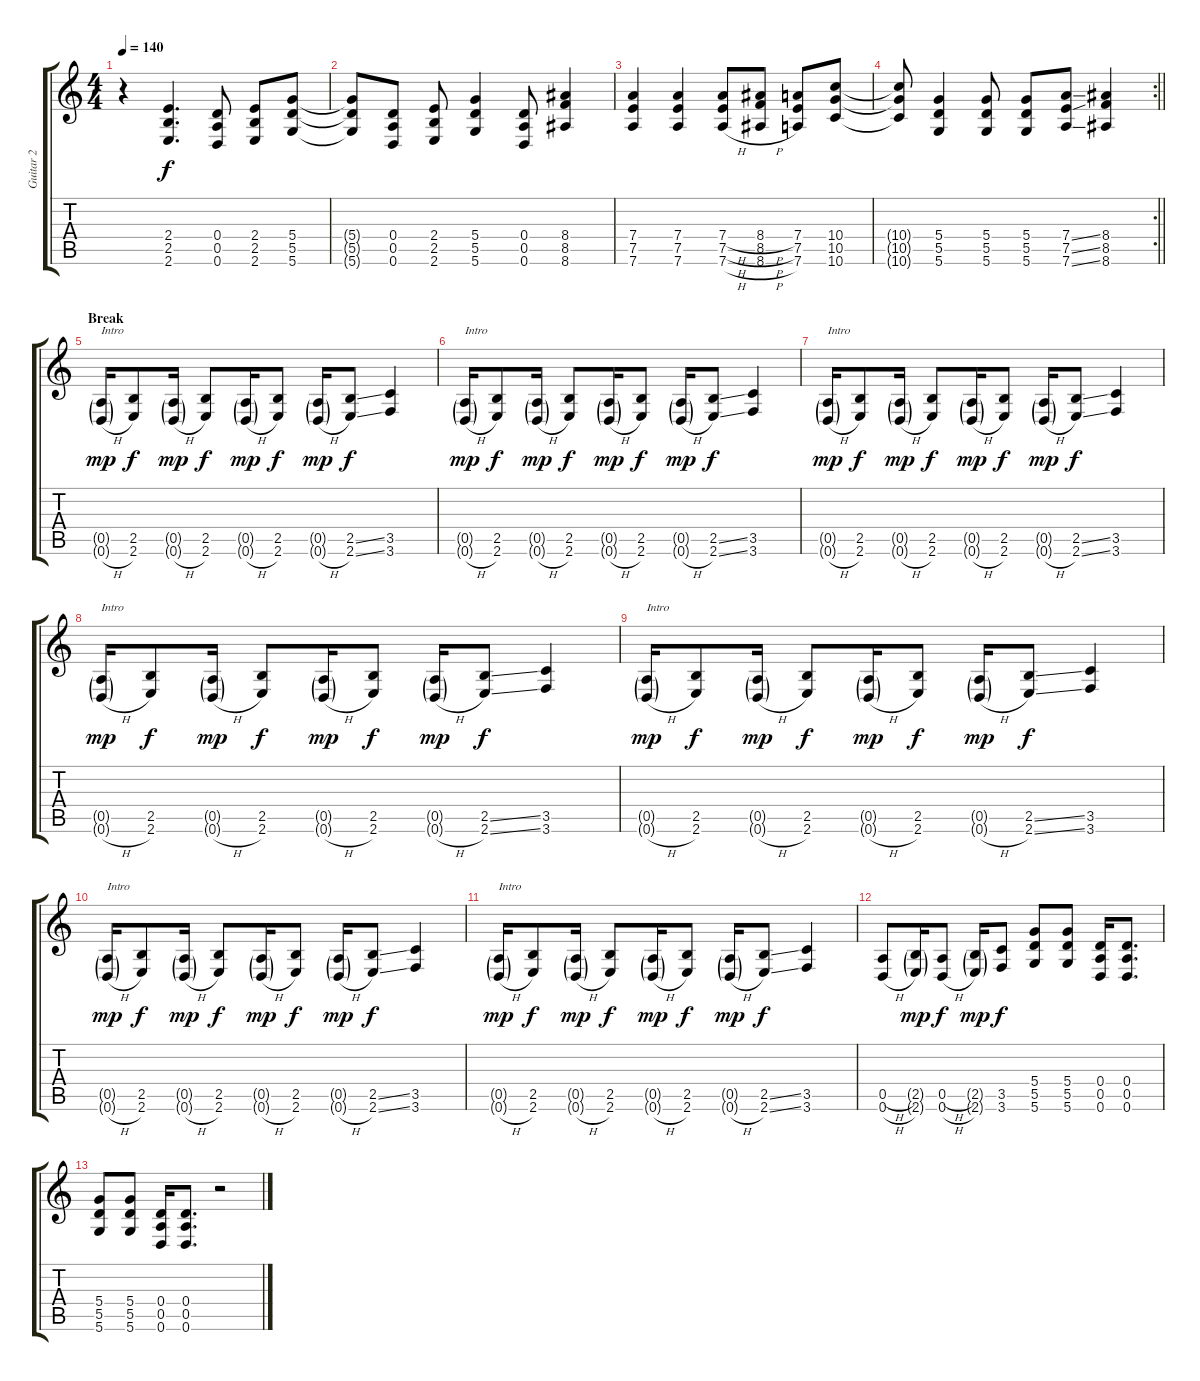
\track ("Guitar 2" "Guitar 2") {instrument distortionguitar}
\staff {score tabs}
\tuning (E4 B3 G3 D3 A2 D2) {hide}
\ts (4 4)
\tempo 140
\clef g2
\ks c
r.4{dy f} (2.4 2.5 2.6).4{d} (0.4 0.5 0.6).8 (2.4 2.5 2.6).8 (5.4 5.5 5.6).8 |
(5.4{t} 5.5{t} 5.6{t}).8 (0.4 0.5 0.6).8 (2.4 2.5 2.6).8 (5.4 5.5 5.6).4 (0.4 0.5 0.6).8 (8.4 8.5 8.6).4 |
(7.4 7.5 7.6).4 (7.4 7.5 7.6).4 (7.4{h} 7.5{h} 7.6{h}).8 (8.4{h} 8.5{h} 8.6{h}).8 (7.4 7.5 7.6).8 (10.4 10.5 10.6).8 |
\rc 2
\barLineRight lightlight
(10.4{t} 10.5{t} 10.6{t}).8 (5.4 5.5 5.6).4 (5.4 5.5 5.6).8 (5.4 5.5 5.6).8 (7.4{ss} 7.5{ss} 7.6{ss}).8 (8.4 8.5 8.6).4 |
\section ("" "Break")
(0.5{g} 0.6{h g}).16{txt "Intro" dy mp} (2.5 2.6).8{dy f} (0.5{g} 0.6{h g}).16{dy mp} (2.5 2.6).8{dy f} (0.5{g} 0.6{h g}).16{dy mp} (2.5 2.6).8{dy f} (0.5{g} 0.6{h g}).16{dy mp} (2.5{ss} 2.6{ss}).8{dy f} (3.5 3.6).4 |
(0.5{g} 0.6{h g}).16{txt "Intro" dy mp} (2.5 2.6).8{dy f} (0.5{g} 0.6{h g}).16{dy mp} (2.5 2.6).8{dy f} (0.5{g} 0.6{h g}).16{dy mp} (2.5 2.6).8{dy f} (0.5{g} 0.6{h g}).16{dy mp} (2.5{ss} 2.6{ss}).8{dy f} (3.5 3.6).4 |
(0.5{g} 0.6{h g}).16{txt "Intro" dy mp} (2.5 2.6).8{dy f} (0.5{g} 0.6{h g}).16{dy mp} (2.5 2.6).8{dy f} (0.5{g} 0.6{h g}).16{dy mp} (2.5 2.6).8{dy f} (0.5{g} 0.6{h g}).16{dy mp} (2.5{ss} 2.6{ss}).8{dy f} (3.5 3.6).4 |
(0.5{g} 0.6{h g}).16{txt "Intro" dy mp} (2.5 2.6).8{dy f} (0.5{g} 0.6{h g}).16{dy mp} (2.5 2.6).8{dy f} (0.5{g} 0.6{h g}).16{dy mp} (2.5 2.6).8{dy f} (0.5{g} 0.6{h g}).16{dy mp} (2.5{ss} 2.6{ss}).8{dy f} (3.5 3.6).4 |
(0.5{g} 0.6{h g}).16{txt "Intro" dy mp} (2.5 2.6).8{dy f} (0.5{g} 0.6{h g}).16{dy mp} (2.5 2.6).8{dy f} (0.5{g} 0.6{h g}).16{dy mp} (2.5 2.6).8{dy f} (0.5{g} 0.6{h g}).16{dy mp} (2.5{ss} 2.6{ss}).8{dy f} (3.5 3.6).4 |
(0.5{g} 0.6{h g}).16{txt "Intro" dy mp} (2.5 2.6).8{dy f} (0.5{g} 0.6{h g}).16{dy mp} (2.5 2.6).8{dy f} (0.5{g} 0.6{h g}).16{dy mp} (2.5 2.6).8{dy f} (0.5{g} 0.6{h g}).16{dy mp} (2.5{ss} 2.6{ss}).8{dy f} (3.5 3.6).4 |
(0.5{g} 0.6{h g}).16{txt "Intro" dy mp} (2.5 2.6).8{dy f} (0.5{g} 0.6{h g}).16{dy mp} (2.5 2.6).8{dy f} (0.5{g} 0.6{h g}).16{dy mp} (2.5 2.6).8{dy f} (0.5{g} 0.6{h g}).16{dy mp} (2.5{ss} 2.6{ss}).8{dy f} (3.5 3.6).4 |
(0.5{h} 0.6{h}).8 (2.5{g} 2.6{g}).16{dy mp} (0.5{h} 0.6{h}).8{dy f} (2.5{g} 2.6{g}).16{dy mp} (3.5 3.6).8{dy f} (5.4 5.5 5.6).8 (5.4 5.5 5.6).8 (0.4 0.5 0.6).16 (0.4 0.5 0.6).8{d} |
(5.4 5.5 5.6).8 (5.4 5.5 5.6).8 (0.4 0.5 0.6).16 (0.4 0.5 0.6).8{d} r.2
